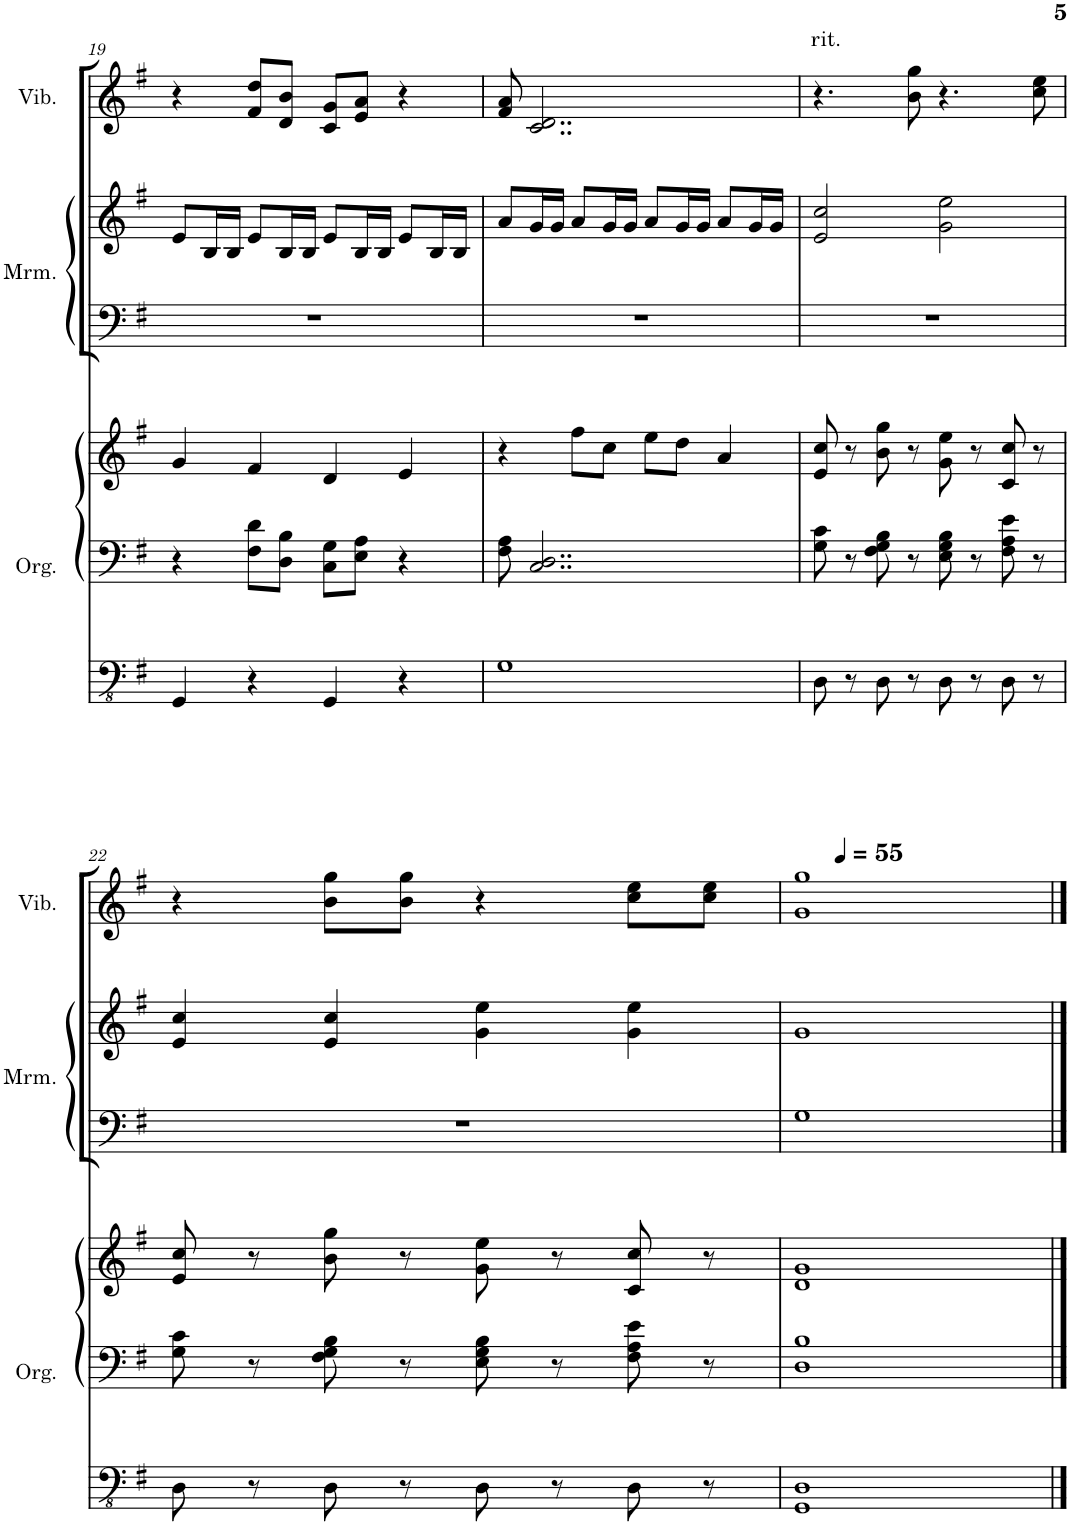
**kern	**kern	**kern	**kern	**kern	**kern
*part3	*part3	*part3	*part2	*part2	*part1
*staff6	*staff5	*staff4	*staff3	*staff2	*staff1
*I"Pipe Organ	*	*	*I"Marimba	*	*I"Vibraphone
*I'Org.	*	*	*I'Mrm.	*	*I'Vib.
!!LO:PB:g=z
*clefFv4	*clefF4	*clefG2	*clefF4	*clefG2	*clefG2
*k[f#]	*k[f#]	*k[f#]	*k[f#]	*k[f#]	*k[f#]
*M4/4	*M4/4	*M4/4	*M4/4	*M4/4	*M4/4
=19	=19	=19	=19	=19	=19
4GGG/	4r	4g/	1r	8e/L	4r
.	.	.	.	16B/L	.
.	.	.	.	16B/JJ	.
4r	8F#\ 8d\L	4f#/	.	8e/L	8f#/ 8dd/L
.	8D\ 8B\J	.	.	16B/L	8d/ 8b/J
.	.	.	.	16B/JJ	.
4GGG/	8C\ 8G\L	4d/	.	8e/L	8c/ 8g/L
.	8E\ 8A\J	.	.	16B/L	8e/ 8a/J
.	.	.	.	16B/JJ	.
4r	4r	4e/	.	8e/L	4r
.	.	.	.	16B/L	.
.	.	.	.	16B/JJ	.
=20	=20	=20	=20	=20	=20
1GG	8F#\ 8A\	4r	1r	8a/L	8f#/ 8a/
.	2..C/ 2..D/	.	.	16g/L	2..c/ 2..d/
.	.	.	.	16g/JJ	.
.	.	8ff#\L	.	8a/L	.
.	.	8cc\J	.	16g/L	.
.	.	.	.	16g/JJ	.
.	.	8ee\L	.	8a/L	.
.	.	8dd\J	.	16g/L	.
.	.	.	.	16g/JJ	.
.	.	4a/	.	8a/L	.
.	.	.	.	16g/L	.
.	.	.	.	16g/JJ	.
=21	=21	=21	=21	=21	=21
!	!	!	!	!	!LO:TX:a:t=rit.
8DD\	8G\ 8c\	8e/ 8cc/	1r	2e/ 2cc/	4.r
8r	8r	8r	.	.	.
8DD\	8F#\ 8G\ 8B\	8b\ 8gg\	.	.	.
8r	8r	8r	.	.	8b\ 8gg\
8DD\	8E\ 8G\ 8B\	8g\ 8ee\	.	2g\ 2ee\	4.r
8r	8r	8r	.	.	.
8DD\	8F#\ 8A\ 8e\	8c/ 8cc/	.	.	.
8r	8r	8r	.	.	8cc\ 8ee\
!!LO:LB:g=z
=22	=22	=22	=22	=22	=22
8DD\	8G\ 8c\	8e/ 8cc/	1r	4e/ 4cc/	4r
8r	8r	8r	.	.	.
8DD\	8F#\ 8G\ 8B\	8b\ 8gg\	.	4e/ 4cc/	8b\ 8gg\L
8r	8r	8r	.	.	8b\ 8gg\J
8DD\	8E\ 8G\ 8B\	8g\ 8ee\	.	4g\ 4ee\	4r
8r	8r	8r	.	.	.
8DD\	8F#\ 8A\ 8e\	8c/ 8cc/	.	4g\ 4ee\	8cc\ 8ee\L
8r	8r	8r	.	.	8cc\ 8ee\J
=23	=23	=23	=23	=23	=23
*	*	*	*	*	*MM55
1GGG 1DD	1D 1B	1d 1g	1G	1g	1g 1gg
==	==	==	==	==	==
*-	*-	*-	*-	*-	*-
